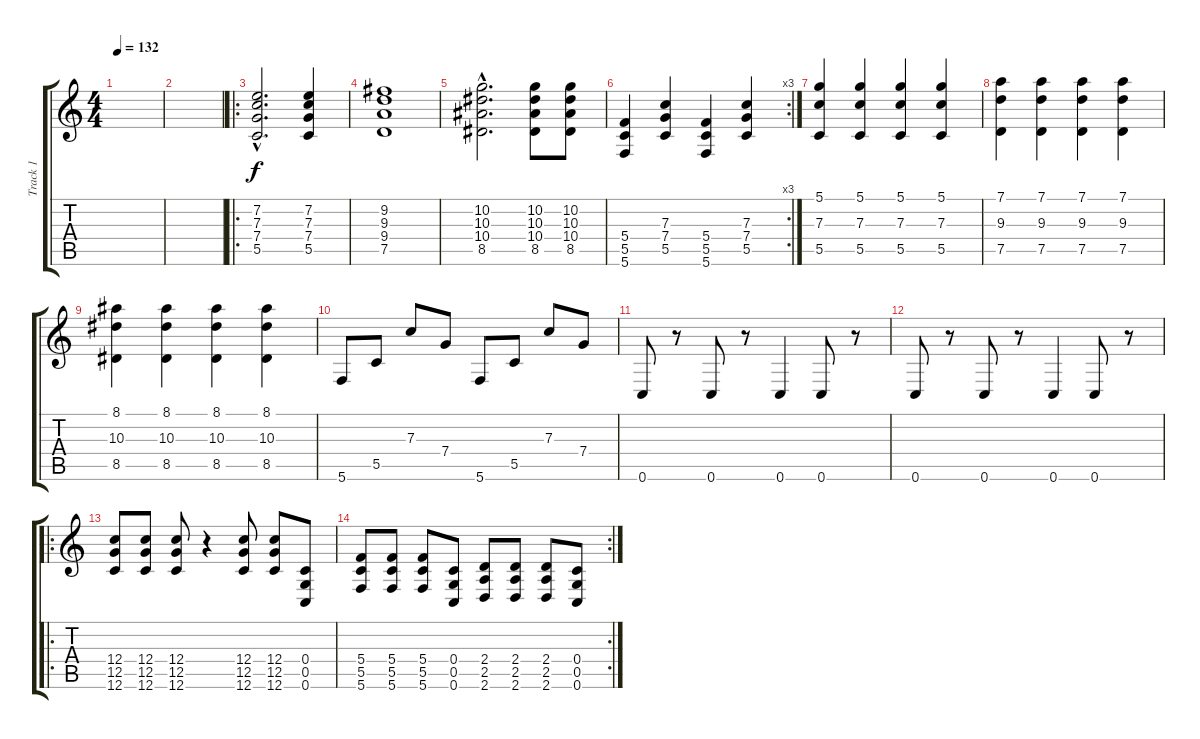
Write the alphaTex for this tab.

\track ("Track 1" "Track 1") {instrument distortionguitar}
\staff {score tabs}
\tuning (D4 A3 F3 C3 G2 C2) {hide}
\ts (4 4)
\tempo 132
\clef g2
\ks c
|
|
\ro
(7.2{hac} 7.3{hac} 7.4{hac} 5.5{hac}).2{d} (7.2 7.3 7.4 5.5).4 |
(9.2 9.3 9.4 7.5).1 |
(10.2{hac} 10.3{hac} 10.4{hac} 8.5{hac}).2{d} (10.2 10.3 10.4 8.5).8 (10.2 10.3 10.4 8.5).8 |
\rc 3
(5.4 5.5 5.6).4 (7.3 7.4 5.5).4 (5.4 5.5 5.6).4 (7.3 7.4 5.5).4 |
(5.1 7.3 5.5).4 (5.1 7.3 5.5).4 (5.1 7.3 5.5).4 (5.1 7.3 5.5).4 |
(7.1 9.3 7.5).4 (7.1 9.3 7.5).4 (7.1 9.3 7.5).4 (7.1 9.3 7.5).4 |
(8.1 10.3 8.5).4 (8.1 10.3 8.5).4 (8.1 10.3 8.5).4 (8.1 10.3 8.5).4 |
5.6.8 5.5.8 7.3.8 7.4.8 5.6.8 5.5.8 7.3.8 7.4.8 |
0.6.8 r.8 0.6.8 r.8 0.6.4 0.6.8 r.8 |
0.6.8 r.8 0.6.8 r.8 0.6.4 0.6.8 r.8 |
\ro
(12.4 12.5 12.6).8 (12.4 12.5 12.6).8 (12.4 12.5 12.6).8 r.4 (12.4 12.5 12.6).8 (12.4 12.5 12.6).8 (0.4 0.5 0.6).8 |
\rc 2
(5.4 5.5 5.6).8 (5.4 5.5 5.6).8 (5.4 5.5 5.6).8 (0.4 0.5 0.6).8 (2.4 2.5 2.6).8 (2.4 2.5 2.6).8 (2.4 2.5 2.6).8 (0.4 0.5 0.6).8
